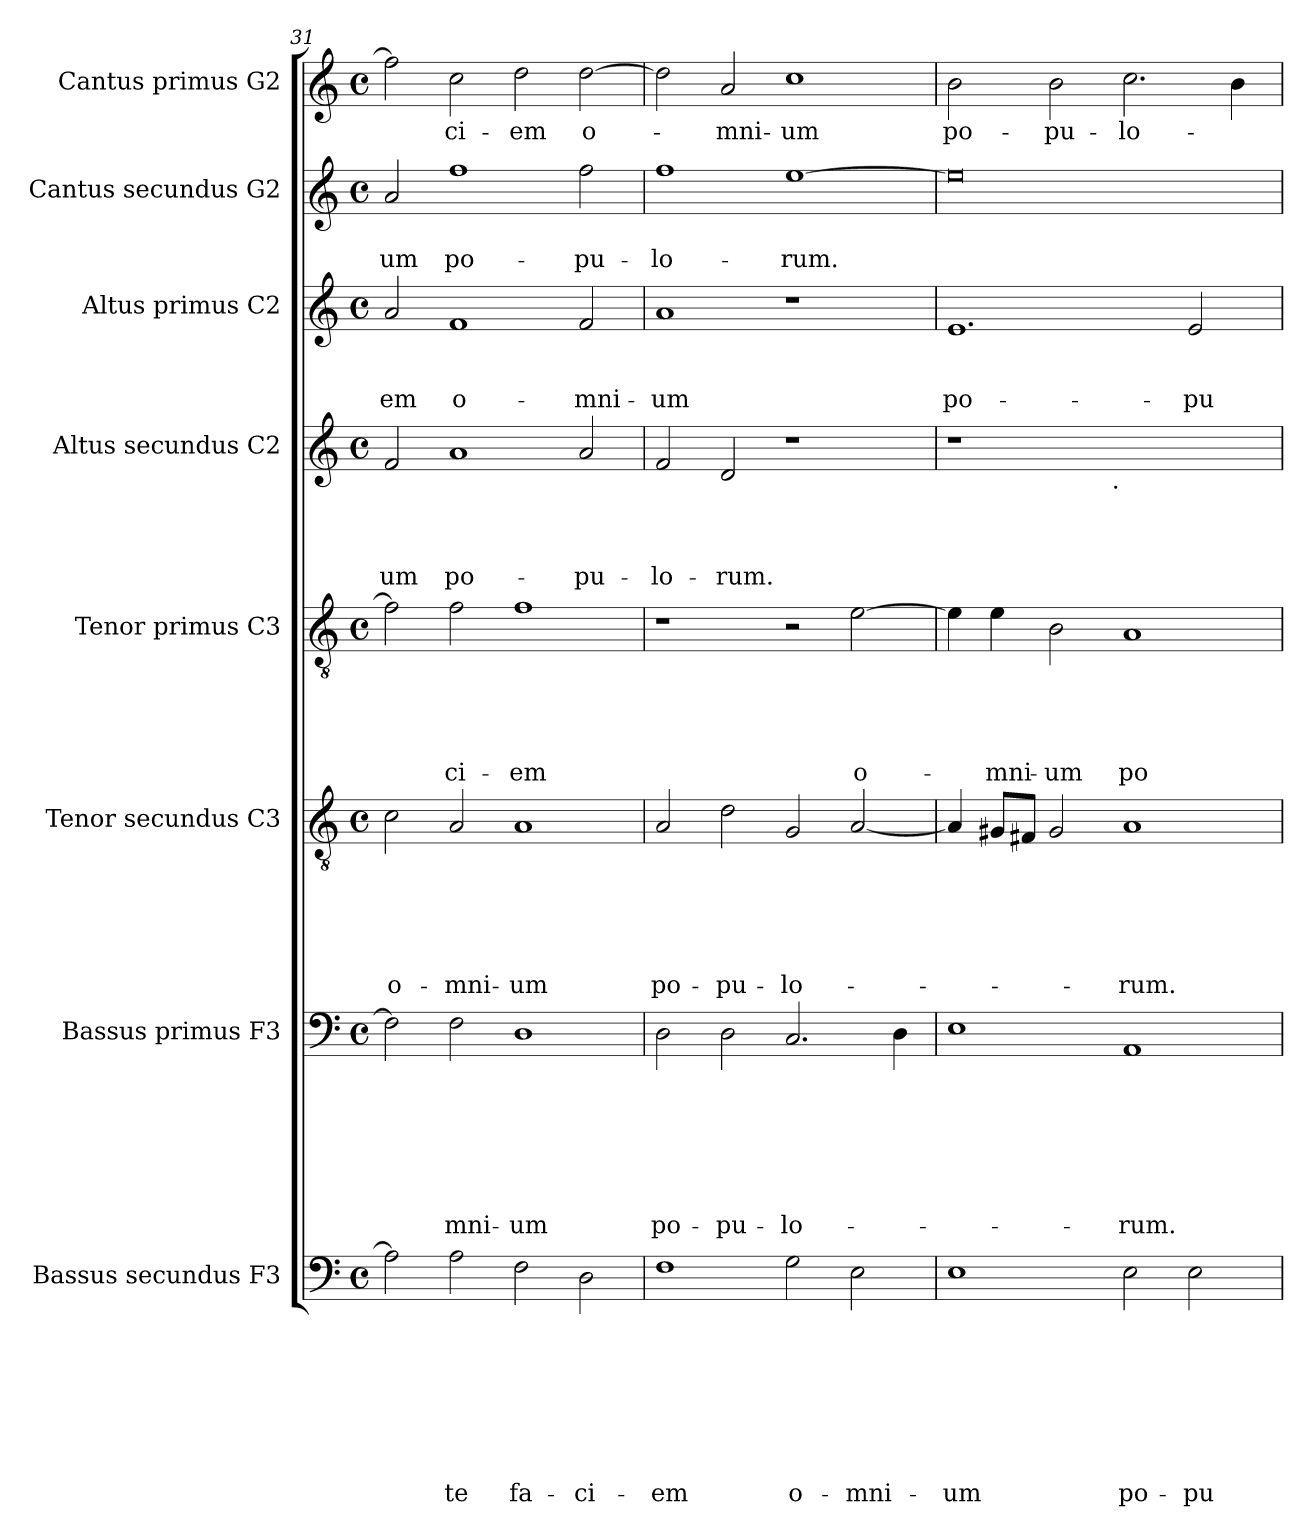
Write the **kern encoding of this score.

**kern	**text	**text	**text	**text	**text	**text	**text	**text	**kern	**text	**text	**text	**text	**text	**text	**text	**kern	**text	**text	**text	**text	**text	**text	**kern	**text	**text	**text	**text	**text	**kern	**text	**text	**text	**text	**kern	**text	**text	**text	**kern	**text	**text	**kern	**text
*part8	*part8	*part8	*part8	*part8	*part8	*part8	*part8	*part8	*part7	*part7	*part7	*part7	*part7	*part7	*part7	*part7	*part6	*part6	*part6	*part6	*part6	*part6	*part6	*part5	*part5	*part5	*part5	*part5	*part5	*part4	*part4	*part4	*part4	*part4	*part3	*part3	*part3	*part3	*part2	*part2	*part2	*part1	*part1
*staff8	*staff8	*staff8	*staff8	*staff8	*staff8	*staff8	*staff8	*staff8	*staff7	*staff7	*staff7	*staff7	*staff7	*staff7	*staff7	*staff7	*staff6	*staff6	*staff6	*staff6	*staff6	*staff6	*staff6	*staff5	*staff5	*staff5	*staff5	*staff5	*staff5	*staff4	*staff4	*staff4	*staff4	*staff4	*staff3	*staff3	*staff3	*staff3	*staff2	*staff2	*staff2	*staff1	*staff1
*I"Bassus secundus F3	*	*	*	*	*	*	*	*	*I"Bassus primus F3	*	*	*	*	*	*	*	*I"Tenor secundus C3	*	*	*	*	*	*	*I"Tenor primus C3	*	*	*	*	*	*I"Altus secundus C2	*	*	*	*	*I"Altus primus C2	*	*	*	*I"Cantus secundus G2	*	*	*I"Cantus primus G2	*
*clefF4	*	*	*	*	*	*	*	*	*clefF4	*	*	*	*	*	*	*	*clefGv2	*	*	*	*	*	*	*clefGv2	*	*	*	*	*	*clefG2	*	*	*	*	*clefG2	*	*	*	*clefG2	*	*	*clefG2	*
*k[]	*	*	*	*	*	*	*	*	*k[]	*	*	*	*	*	*	*	*k[]	*	*	*	*	*	*	*k[]	*	*	*	*	*	*k[]	*	*	*	*	*k[]	*	*	*	*k[]	*	*	*k[]	*
*C:	*	*	*	*	*	*	*	*	*C:	*	*	*	*	*	*	*	*C:	*	*	*	*	*	*	*C:	*	*	*	*	*	*C:	*	*	*	*	*C:	*	*	*	*C:	*	*	*C:	*
*M4/4	*	*	*	*	*	*	*	*	*M4/4	*	*	*	*	*	*	*	*M4/4	*	*	*	*	*	*	*M4/4	*	*	*	*	*	*M4/4	*	*	*	*	*M4/4	*	*	*	*M4/4	*	*	*M4/4	*
*met(c)	*	*	*	*	*	*	*	*	*met(c)	*	*	*	*	*	*	*	*met(c)	*	*	*	*	*	*	*met(c)	*	*	*	*	*	*met(c)	*	*	*	*	*met(c)	*	*	*	*met(c)	*	*	*met(c)	*
=31	=31	=31	=31	=31	=31	=31	=31	=31	=31	=31	=31	=31	=31	=31	=31	=31	=31	=31	=31	=31	=31	=31	=31	=31	=31	=31	=31	=31	=31	=31	=31	=31	=31	=31	=31	=31	=31	=31	=31	=31	=31	=31	=31
!	!	!	!	!	!	!	!	!	!	!	!	!	!	!	!	!	!	!	!	!	!	!	!LO:LY:b	!	!	!	!	!	!	!	!	!	!	!LO:LY:b	!	!	!	!LO:LY:b	!	!	!LO:LY:b	!	!
2A\]	.	.	.	.	.	.	.	.	2F\]	.	.	.	.	.	.	.	2c\	.	.	.	.	.	o-	2f\]	.	.	.	.	.	2f/	.	.	.	-um	2a/	.	.	-em	2a/	.	-um	2ff\]	.
!	!	!	!	!	!	!	!	!LO:LY:b	!	!	!	!	!	!	!	!LO:LY:b	!	!	!	!	!	!	!LO:LY:b	!	!	!	!	!	!LO:LY:b	!	!	!	!	!LO:LY:b	!	!	!	!LO:LY:b:rj	!	!	!LO:LY:b	!	!LO:LY:b
2A\	.	.	.	.	.	.	.	-te	2F\	.	.	.	.	.	.	-mni-	2A/	.	.	.	.	.	-mni-	2f\	.	.	.	.	-ci-	1a	.	.	.	po-	1f	.	.	o-	1ff	.	po-	2cc\	-ci-
!	!	!	!	!	!	!	!	!LO:LY:b	!	!	!	!	!	!	!	!LO:LY:b	!	!	!	!	!	!	!LO:LY:b	!	!	!	!	!	!LO:LY:b	!	!	!	!	!	!	!	!	!	!	!	!	!	!LO:LY:b
2F\	.	.	.	.	.	.	.	fa-	1D	.	.	.	.	.	.	-um	1A	.	.	.	.	.	-um	1f	.	.	.	.	-em	.	.	.	.	.	.	.	.	.	.	.	.	2dd\	-em
!	!	!	!	!	!	!	!	!LO:LY:b	!	!	!	!	!	!	!	!	!	!	!	!	!	!	!	!	!	!	!	!	!	!	!	!	!	!LO:LY:b	!	!	!	!LO:LY:b	!	!	!LO:LY:b	!	!LO:LY:b
2D\	.	.	.	.	.	.	.	-ci-	.	.	.	.	.	.	.	.	.	.	.	.	.	.	.	.	.	.	.	.	.	2a/	.	.	.	-pu-	2f/	.	.	-mni-	2ff\	.	-pu-	[>2dd\	o-
=32	=32	=32	=32	=32	=32	=32	=32	=32	=32	=32	=32	=32	=32	=32	=32	=32	=32	=32	=32	=32	=32	=32	=32	=32	=32	=32	=32	=32	=32	=32	=32	=32	=32	=32	=32	=32	=32	=32	=32	=32	=32	=32	=32
!	!	!	!	!	!	!	!	!LO:LY:b	!	!	!	!	!	!	!	!LO:LY:b	!	!	!	!	!	!	!LO:LY:b	!	!	!	!	!	!	!	!	!	!	!LO:LY:b	!	!	!	!LO:LY:b	!	!	!LO:LY:b	!	!
1F	.	.	.	.	.	.	.	-em	2D\	.	.	.	.	.	.	po-	2A/	.	.	.	.	.	po-	1r	.	.	.	.	.	2f/	.	.	.	-lo-	1a	.	.	-um	1ff	.	-lo-	2dd\]	.
!	!	!	!	!	!	!	!	!	!	!	!	!	!	!	!	!LO:LY:b	!	!	!	!	!	!	!LO:LY:b	!	!	!	!	!	!	!	!	!	!	!LO:LY:b	!	!	!	!	!	!	!	!	!LO:LY:b
.	.	.	.	.	.	.	.	.	2D\	.	.	.	.	.	.	-pu-	2d\	.	.	.	.	.	-pu-	.	.	.	.	.	.	2d/	.	.	.	-rum.	.	.	.	.	.	.	.	2a/	-mni-
!	!	!	!	!	!	!	!	!LO:LY:b	!	!	!	!	!	!	!	!LO:LY:b	!	!	!	!	!	!	!LO:LY:b	!	!	!	!	!	!	!	!	!	!	!	!	!	!	!	!	!	!LO:LY:b	!	!LO:LY:b
2G\	.	.	.	.	.	.	.	o-	2.C/	.	.	.	.	.	.	-lo-	2G/	.	.	.	.	.	-lo-	2r	.	.	.	.	.	1r	.	.	.	.	1r	.	.	.	[>1ee	.	-rum.	1cc	-um
!	!	!	!	!	!	!	!	!LO:LY:b	!	!	!	!	!	!	!	!	!	!	!	!	!	!	!	!	!	!	!	!	!LO:LY:b	!	!	!	!	!	!	!	!	!	!	!	!	!	!
2E\	.	.	.	.	.	.	.	-mni-	.	.	.	.	.	.	.	.	[<2A/	.	.	.	.	.	.	[>2e\	.	.	.	.	o-	.	.	.	.	.	.	.	.	.	.	.	.	.	.
.	.	.	.	.	.	.	.	.	4D\	.	.	.	.	.	.	.	.	.	.	.	.	.	.	.	.	.	.	.	.	.	.	.	.	.	.	.	.	.	.	.	.	.	.
=33	=33	=33	=33	=33	=33	=33	=33	=33	=33	=33	=33	=33	=33	=33	=33	=33	=33	=33	=33	=33	=33	=33	=33	=33	=33	=33	=33	=33	=33	=33	=33	=33	=33	=33	=33	=33	=33	=33	=33	=33	=33	=33	=33
!	!	!	!	!	!	!	!	!LO:LY:b	!	!	!	!	!	!	!	!	!	!	!	!	!	!	!	!	!	!	!	!	!	!	!	!	!	!	!	!	!	!LO:LY:b	!	!	!	!	!LO:LY:b
*	*	*	*	*	*	*	*	*	*	*	*	*	*	*	*	*	*	*	*	*	*	*	*	*	*	*	*	*	*	*^	*	*	*	*	*	*	*	*	*	*	*	*	*
1E	.	.	.	.	.	.	.	-um	1E	.	.	.	.	.	.	.	4A/]	.	.	.	.	.	.	4e\]	.	.	.	.	.	1r	2ryy	.	.	.	.	1.e	.	.	po-	0ee]	.	.	2b\	po-
!	!	!	!	!	!	!	!	!	!	!	!	!	!	!	!	!	!	!	!	!	!	!	!	!	!	!	!	!	!LO:LY:b	!	!	!	!	!	!	!	!	!	!	!	!	!	!	!
.	.	.	.	.	.	.	.	.	.	.	.	.	.	.	.	.	8G#X/L	.	.	.	.	.	.	4e\	.	.	.	.	-mni-	.	.	.	.	.	.	.	.	.	.	.	.	.	.	.
.	.	.	.	.	.	.	.	.	.	.	.	.	.	.	.	.	8F#X/J	.	.	.	.	.	.	.	.	.	.	.	.	.	.	.	.	.	.	.	.	.	.	.	.	.	.	.
!	!	!	!	!	!	!	!	!	!	!	!	!	!	!	!	!	!	!	!	!	!	!	!	!	!	!	!	!	!LO:LY:b	!	!	!	!	!	!	!	!	!	!	!	!	!	!	!LO:LY:b
.	.	.	.	.	.	.	.	.	.	.	.	.	.	.	.	.	2G#/	.	.	.	.	.	.	2B\	.	.	.	.	-um	.	4...ryy	.	.	.	.	.	.	.	.	.	.	.	2b\	-pu-
!	!	!	!	!	!	!	!	!	!	!	!	!	!	!	!	!	!	!	!	!	!	!	!	!	!	!	!	!	!	!	!LO:TX:b:t=.	!	!	!	!	!	!	!	!	!	!	!	!	!
.	.	.	.	.	.	.	.	.	.	.	.	.	.	.	.	.	.	.	.	.	.	.	.	.	.	.	.	.	.	.	1ryy	.	.	.	.	.	.	.	.	.	.	.	.	.
!	!	!	!	!	!	!	!	!LO:LY:b	!	!	!	!	!	!	!	!LO:LY:b	!	!	!	!	!	!	!LO:LY:b	!	!	!	!	!	!LO:LY:b	!	!	!	!	!	!	!	!	!	!	!	!	!	!	!LO:LY:b
2E\	.	.	.	.	.	.	.	po-	1AA	.	.	.	.	.	.	-rum.	1A	.	.	.	.	.	-rum.	1A	.	.	.	.	po-	1ryy	.	.	.	.	.	.	.	.	.	.	.	.	2.cc\	-lo-
!	!	!	!	!	!	!	!	!LO:LY:b	!	!	!	!	!	!	!	!	!	!	!	!	!	!	!	!	!	!	!	!	!	!	!	!	!	!	!	!	!	!	!LO:LY:b	!	!	!	!	!
2E\	.	.	.	.	.	.	.	-pu-	.	.	.	.	.	.	.	.	.	.	.	.	.	.	.	.	.	.	.	.	.	.	.	.	.	.	.	2e/	.	.	-pu-	.	.	.	.	.
.	.	.	.	.	.	.	.	.	.	.	.	.	.	.	.	.	.	.	.	.	.	.	.	.	.	.	.	.	.	.	.	.	.	.	.	.	.	.	.	.	.	.	4b\	.
.	.	.	.	.	.	.	.	.	.	.	.	.	.	.	.	.	.	.	.	.	.	.	.	.	.	.	.	.	.	.	32ryy	.	.	.	.	.	.	.	.	.	.	.	.	.
*	*	*	*	*	*	*	*	*	*	*	*	*	*	*	*	*	*	*	*	*	*	*	*	*	*	*	*	*	*	*v	*v	*	*	*	*	*	*	*	*	*	*	*	*	*
=	=	=	=	=	=	=	=	=	=	=	=	=	=	=	=	=	=	=	=	=	=	=	=	=	=	=	=	=	=	=	=	=	=	=	=	=	=	=	=	=	=	=	=
*-	*-	*-	*-	*-	*-	*-	*-	*-	*-	*-	*-	*-	*-	*-	*-	*-	*-	*-	*-	*-	*-	*-	*-	*-	*-	*-	*-	*-	*-	*-	*-	*-	*-	*-	*-	*-	*-	*-	*-	*-	*-	*-	*-
